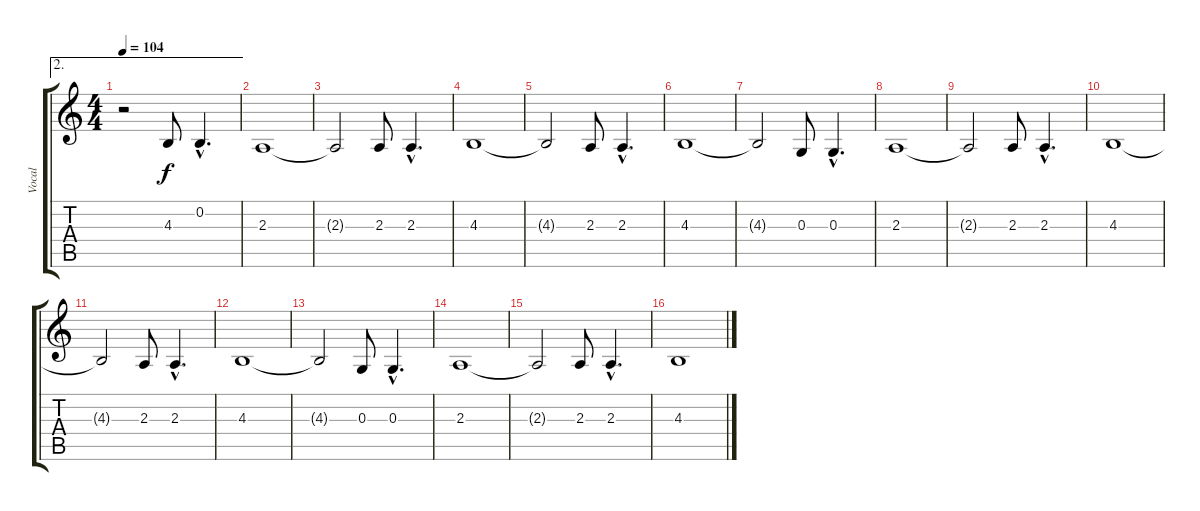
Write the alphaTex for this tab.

\track ("Vocal" "Vocal") {instrument stringensemble1}
\staff {score tabs}
\tuning (E4 B3 G3 D3 A2 E2) {hide}
\ae 2
\ts (4 4)
\tempo 104
\clef g2
\ks c
r.2{dy f} 4.3.8 0.2{hac}.4{d} |
2.3.1 |
2.3{t}.2 2.3.8 2.3{hac}.4{d} |
4.3.1 |
4.3{t}.2 2.3.8 2.3{hac}.4{d} |
4.3.1 |
4.3{t}.2 0.3.8 0.3{hac}.4{d} |
2.3.1 |
2.3{t}.2 2.3.8 2.3{hac}.4{d} |
4.3.1 |
4.3{t}.2 2.3.8 2.3{hac}.4{d} |
4.3.1 |
4.3{t}.2 0.3.8 0.3{hac}.4{d} |
2.3.1 |
2.3{t}.2 2.3.8 2.3{hac}.4{d} |
4.3.1
